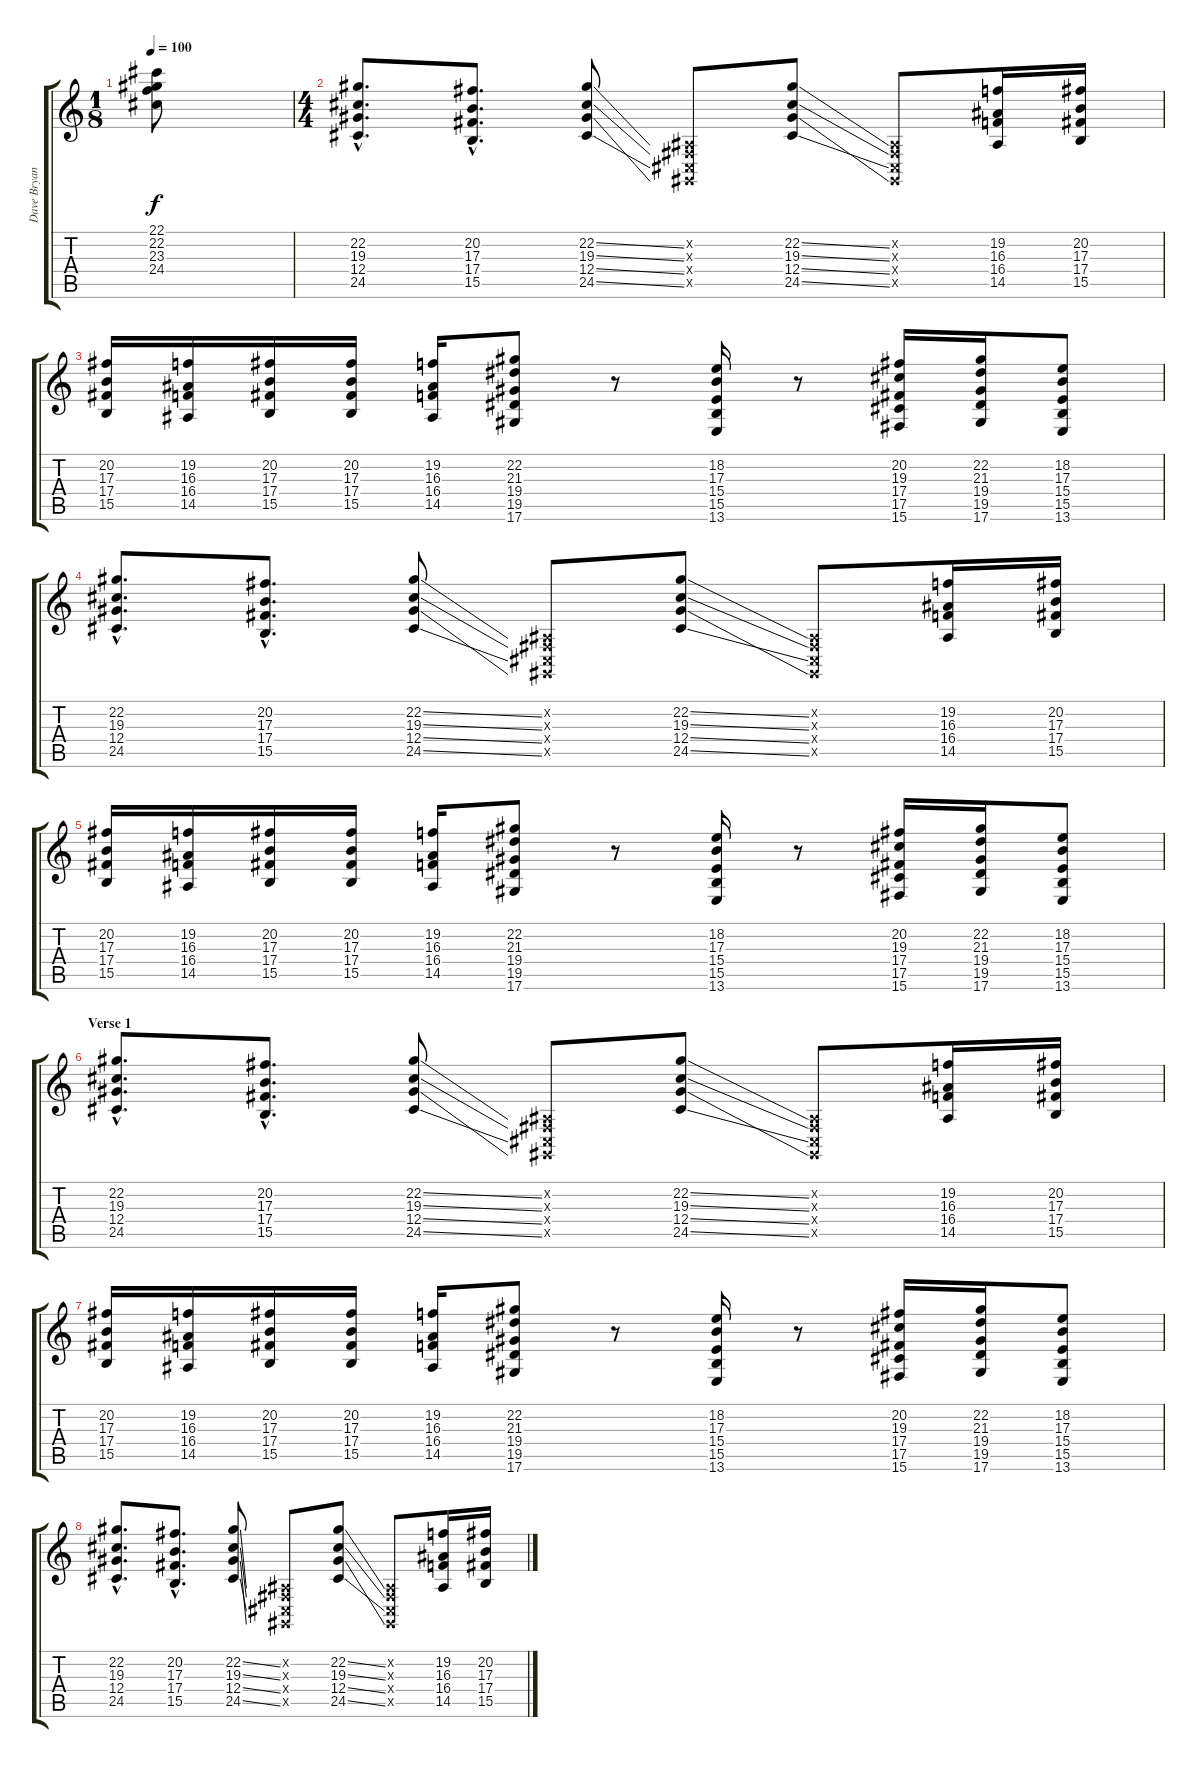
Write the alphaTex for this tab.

\track ("Dave Bryan" "Dave Bryan") {instrument drawbarorgan}
\staff {score tabs}
\tuning (Eb4 Bb3 Gb3 Db3 Ab2 Eb2) {hide}
\ts (1 8)
\tempo 100
\clef g2
\ks c
(22.1{t} 22.2{t} 23.3{t} 24.4{t}).8{dy f} |
\ts (4 4)
(22.2{hac} 19.3{hac} 12.4{hac} 24.5{hac}).8{d volume 8} (20.2{hac} 17.3{hac} 17.4{hac} 15.5{hac}).8{d} (22.2{ss} 19.3{ss} 12.4{ss} 24.5{ss}).8 (0.2{x} 0.3{x} 0.4{x} 0.5{x}).8 (22.2{ss} 19.3{ss} 12.4{ss} 24.5{ss}).8 (0.2{x} 0.3{x} 0.4{x} 0.5{x}).8 (19.2 16.3 16.4 14.5).16 (20.2 17.3 17.4 15.5).16 |
(20.2 17.3 17.4 15.5).16 (19.2 16.3 16.4 14.5).16 (20.2 17.3 17.4 15.5).16 (20.2 17.3 17.4 15.5).16 (19.2 16.3 16.4 14.5).16 (22.2 21.3 19.4 19.5 17.6).8 r.8 (18.2 17.3 15.4 15.5 13.6).16 r.8 (20.2 19.3 17.4 17.5 15.6).16 (22.2 21.3 19.4 19.5 17.6).16 (18.2 17.3 15.4 15.5 13.6).8 |
(22.2{hac} 19.3{hac} 12.4{hac} 24.5{hac}).8{d} (20.2{hac} 17.3{hac} 17.4{hac} 15.5{hac}).8{d} (22.2{ss} 19.3{ss} 12.4{ss} 24.5{ss}).8 (0.2{x} 0.3{x} 0.4{x} 0.5{x}).8 (22.2{ss} 19.3{ss} 12.4{ss} 24.5{ss}).8 (0.2{x} 0.3{x} 0.4{x} 0.5{x}).8 (19.2 16.3 16.4 14.5).16 (20.2 17.3 17.4 15.5).16 |
(20.2 17.3 17.4 15.5).16 (19.2 16.3 16.4 14.5).16 (20.2 17.3 17.4 15.5).16 (20.2 17.3 17.4 15.5).16 (19.2 16.3 16.4 14.5).16 (22.2 21.3 19.4 19.5 17.6).8 r.8 (18.2 17.3 15.4 15.5 13.6).16 r.8 (20.2 19.3 17.4 17.5 15.6).16 (22.2 21.3 19.4 19.5 17.6).16 (18.2 17.3 15.4 15.5 13.6).8 |
\section ("" "Verse 1")
(22.2{hac} 19.3{hac} 12.4{hac} 24.5{hac}).8{d} (20.2{hac} 17.3{hac} 17.4{hac} 15.5{hac}).8{d} (22.2{ss} 19.3{ss} 12.4{ss} 24.5{ss}).8 (0.2{x} 0.3{x} 0.4{x} 0.5{x}).8 (22.2{ss} 19.3{ss} 12.4{ss} 24.5{ss}).8 (0.2{x} 0.3{x} 0.4{x} 0.5{x}).8 (19.2 16.3 16.4 14.5).16 (20.2 17.3 17.4 15.5).16 |
(20.2 17.3 17.4 15.5).16 (19.2 16.3 16.4 14.5).16 (20.2 17.3 17.4 15.5).16 (20.2 17.3 17.4 15.5).16 (19.2 16.3 16.4 14.5).16 (22.2 21.3 19.4 19.5 17.6).8 r.8 (18.2 17.3 15.4 15.5 13.6).16 r.8 (20.2 19.3 17.4 17.5 15.6).16 (22.2 21.3 19.4 19.5 17.6).16 (18.2 17.3 15.4 15.5 13.6).8 |
(22.2{hac} 19.3{hac} 12.4{hac} 24.5{hac}).8{d} (20.2{hac} 17.3{hac} 17.4{hac} 15.5{hac}).8{d} (22.2{ss} 19.3{ss} 12.4{ss} 24.5{ss}).8 (0.2{x} 0.3{x} 0.4{x} 0.5{x}).8 (22.2{ss} 19.3{ss} 12.4{ss} 24.5{ss}).8 (0.2{x} 0.3{x} 0.4{x} 0.5{x}).8 (19.2 16.3 16.4 14.5).16 (20.2 17.3 17.4 15.5).16
